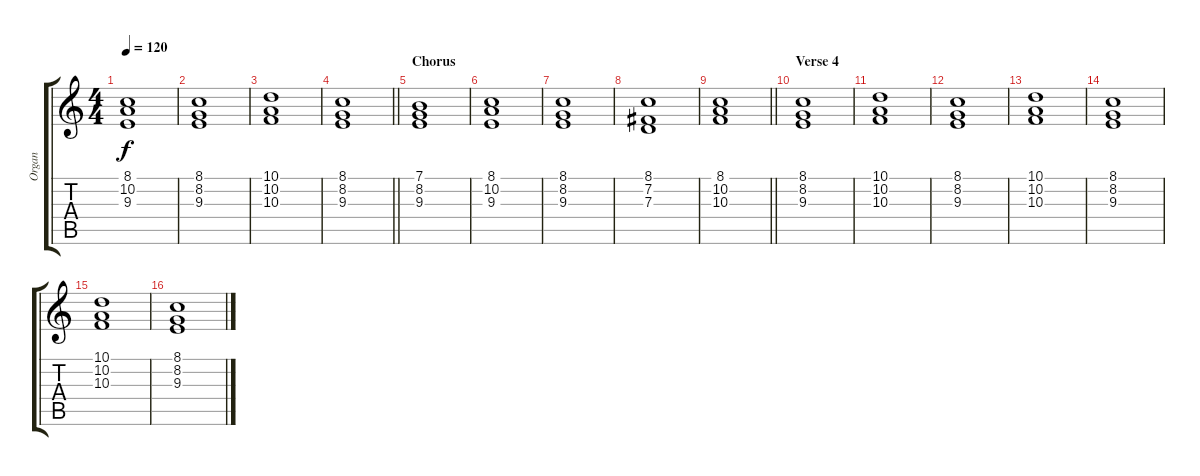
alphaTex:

\track ("Organ" "Organ") {instrument drawbarorgan}
\staff {score tabs}
\tuning (E4 B3 G3 D3 A2 E2) {hide}
\ts (4 4)
\tempo 120
\clef g2
\ks c
(8.1 10.2 9.3).1{dy f} |
(8.1 8.2 9.3).1 |
(10.1 10.2 10.3).1 |
\barLineRight lightlight
(8.1 8.2 9.3).1 |
\section ("" "Chorus")
(7.1 8.2 9.3).1 |
(8.1 10.2 9.3).1 |
(8.1 8.2 9.3).1 |
(8.1 7.2 7.3).1 |
\barLineRight lightlight
(8.1 10.2 10.3).1 |
\section ("" "Verse 4")
(8.1 8.2 9.3).1 |
(10.1 10.2 10.3).1 |
(8.1 8.2 9.3).1 |
(10.1 10.2 10.3).1 |
(8.1 8.2 9.3).1 |
(10.1 10.2 10.3).1 |
(8.1 8.2 9.3).1
